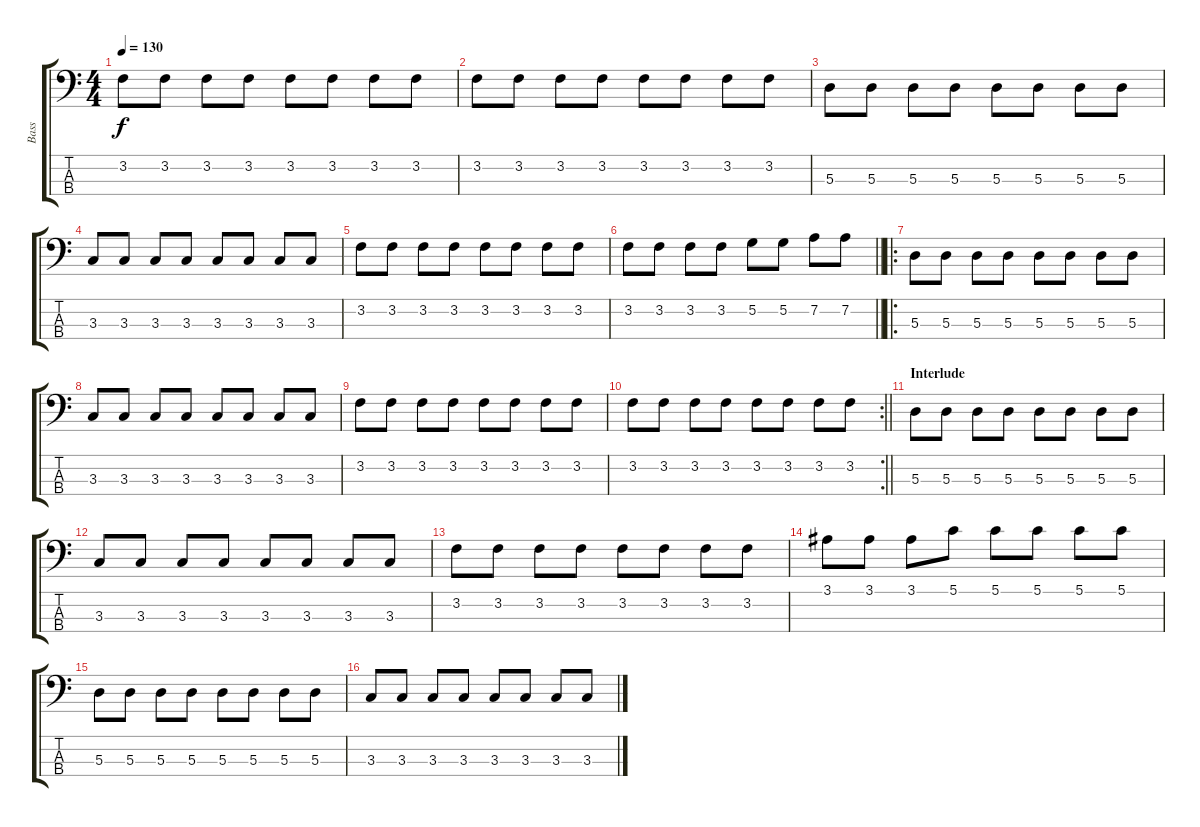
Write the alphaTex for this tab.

\track ("Bass" "Bass") {instrument electricbassfinger}
\staff {score tabs}
\tuning (G2 D2 A1 E1) {hide}
\ts (4 4)
\tempo 130
\clef f4
\ks c
3.2.8{dy f} 3.2.8 3.2.8 3.2.8 3.2.8 3.2.8 3.2.8 3.2.8 |
3.2.8 3.2.8 3.2.8 3.2.8 3.2.8 3.2.8 3.2.8 3.2.8 |
5.3.8 5.3.8 5.3.8 5.3.8 5.3.8 5.3.8 5.3.8 5.3.8 |
3.3.8 3.3.8 3.3.8 3.3.8 3.3.8 3.3.8 3.3.8 3.3.8 |
3.2.8 3.2.8 3.2.8 3.2.8 3.2.8 3.2.8 3.2.8 3.2.8 |
\barLineRight lightlight
3.2.8 3.2.8 3.2.8 3.2.8 5.2.8 5.2.8 7.2.8 7.2.8 |
\ro
5.3.8 5.3.8 5.3.8 5.3.8 5.3.8 5.3.8 5.3.8 5.3.8 |
3.3.8 3.3.8 3.3.8 3.3.8 3.3.8 3.3.8 3.3.8 3.3.8 |
3.2.8 3.2.8 3.2.8 3.2.8 3.2.8 3.2.8 3.2.8 3.2.8 |
\rc 2
\barLineRight lightlight
3.2.8 3.2.8 3.2.8 3.2.8 3.2.8 3.2.8 3.2.8 3.2.8 |
\section ("" "Interlude")
5.3.8 5.3.8 5.3.8 5.3.8 5.3.8 5.3.8 5.3.8 5.3.8 |
3.3.8 3.3.8 3.3.8 3.3.8 3.3.8 3.3.8 3.3.8 3.3.8 |
3.2.8 3.2.8 3.2.8 3.2.8 3.2.8 3.2.8 3.2.8 3.2.8 |
3.1.8 3.1.8 3.1.8 5.1.8 5.1.8 5.1.8 5.1.8 5.1.8 |
5.3.8 5.3.8 5.3.8 5.3.8 5.3.8 5.3.8 5.3.8 5.3.8 |
3.3.8 3.3.8 3.3.8 3.3.8 3.3.8 3.3.8 3.3.8 3.3.8
